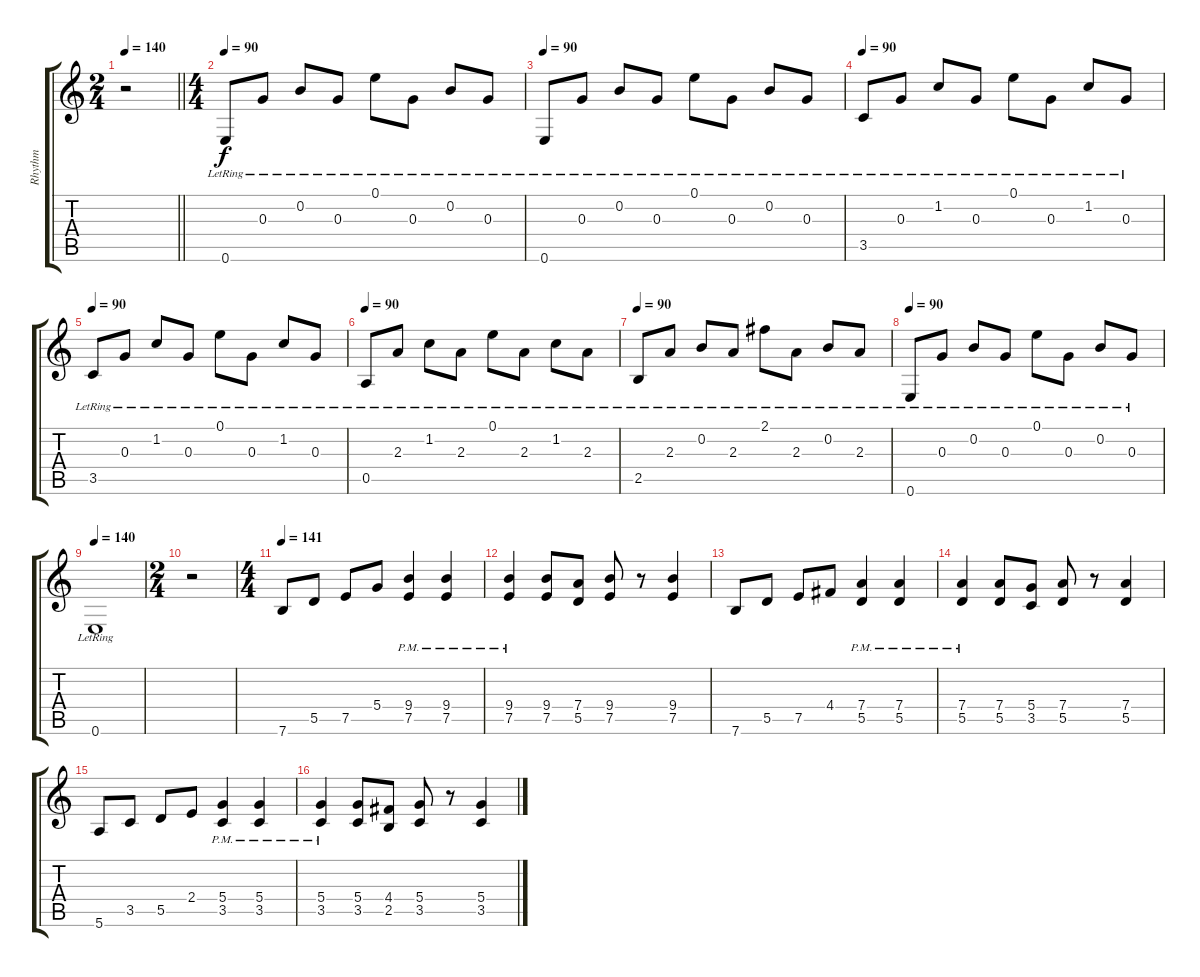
\track ("Rhythm" "Rhythm") {instrument overdrivenguitar}
\staff {score tabs}
\tuning (E4 B3 G3 D3 A2 E2) {hide}
\ts (2 4)
\tempo 140
\tempo 90
\tempo 140
\clef g2
\barLineRight lightlight
\ks c
r.2{dy f instrument overdrivenguitar} |
\ts (4 4)
\tempo 90
0.6{lr}.8{instrument acousticguitarsteel} 0.3{lr}.8 0.2{lr}.8 0.3{lr}.8 0.1{lr}.8 0.3{lr}.8 0.2{lr}.8 0.3{lr}.8 |
\tempo 90
0.6{lr}.8{instrument acousticguitarsteel} 0.3{lr}.8 0.2{lr}.8 0.3{lr}.8 0.1{lr}.8 0.3{lr}.8 0.2{lr}.8 0.3{lr}.8 |
\tempo 90
3.5{lr}.8{instrument acousticguitarsteel} 0.3{lr}.8 1.2{lr}.8 0.3{lr}.8 0.1{lr}.8 0.3{lr}.8 1.2{lr}.8 0.3{lr}.8 |
\tempo 90
3.5{lr}.8{instrument acousticguitarsteel} 0.3{lr}.8 1.2{lr}.8 0.3{lr}.8 0.1{lr}.8 0.3{lr}.8 1.2{lr}.8 0.3{lr}.8 |
\tempo 90
0.5{lr}.8{instrument acousticguitarsteel} 2.3{lr}.8 1.2{lr}.8 2.3{lr}.8 0.1{lr}.8 2.3{lr}.8 1.2{lr}.8 2.3{lr}.8 |
\tempo 90
2.5{lr}.8{instrument acousticguitarsteel} 2.3{lr}.8 0.2{lr}.8 2.3{lr}.8 2.1{lr}.8 2.3{lr}.8 0.2{lr}.8 2.3{lr}.8 |
\tempo 90
0.6{lr}.8{instrument acousticguitarsteel} 0.3{lr}.8 0.2{lr}.8 0.3{lr}.8 0.1{lr}.8 0.3{lr}.8 0.2{lr}.8 0.3{lr}.8 |
\tempo 140
0.6{lr}.1{instrument acousticguitarsteel} |
\ts (2 4)
r.2 |
\ts (4 4)
\tempo 141
7.6.8{instrument overdrivenguitar} 5.5.8 7.5.8 5.4.8 (9.4{pm} 7.5{pm}).4 (9.4{pm} 7.5{pm}).4 |
(9.4{pm} 7.5{pm}).4 (9.4 7.5).8 (7.4 5.5).8 (9.4 7.5).8 r.8 (9.4 7.5).4 |
7.6.8{instrument overdrivenguitar} 5.5.8 7.5.8 4.4.8 (7.4{pm} 5.5{pm}).4 (7.4{pm} 5.5{pm}).4 |
(7.4{pm} 5.5{pm}).4 (7.4 5.5).8 (5.4 3.5).8 (7.4 5.5).8 r.8 (7.4 5.5).4 |
5.6.8{instrument overdrivenguitar} 3.5.8 5.5.8 2.4.8 (5.4{pm} 3.5{pm}).4 (5.4{pm} 3.5{pm}).4 |
(5.4{pm} 3.5{pm}).4 (5.4 3.5).8 (4.4 2.5).8 (5.4 3.5).8 r.8 (5.4 3.5).4
